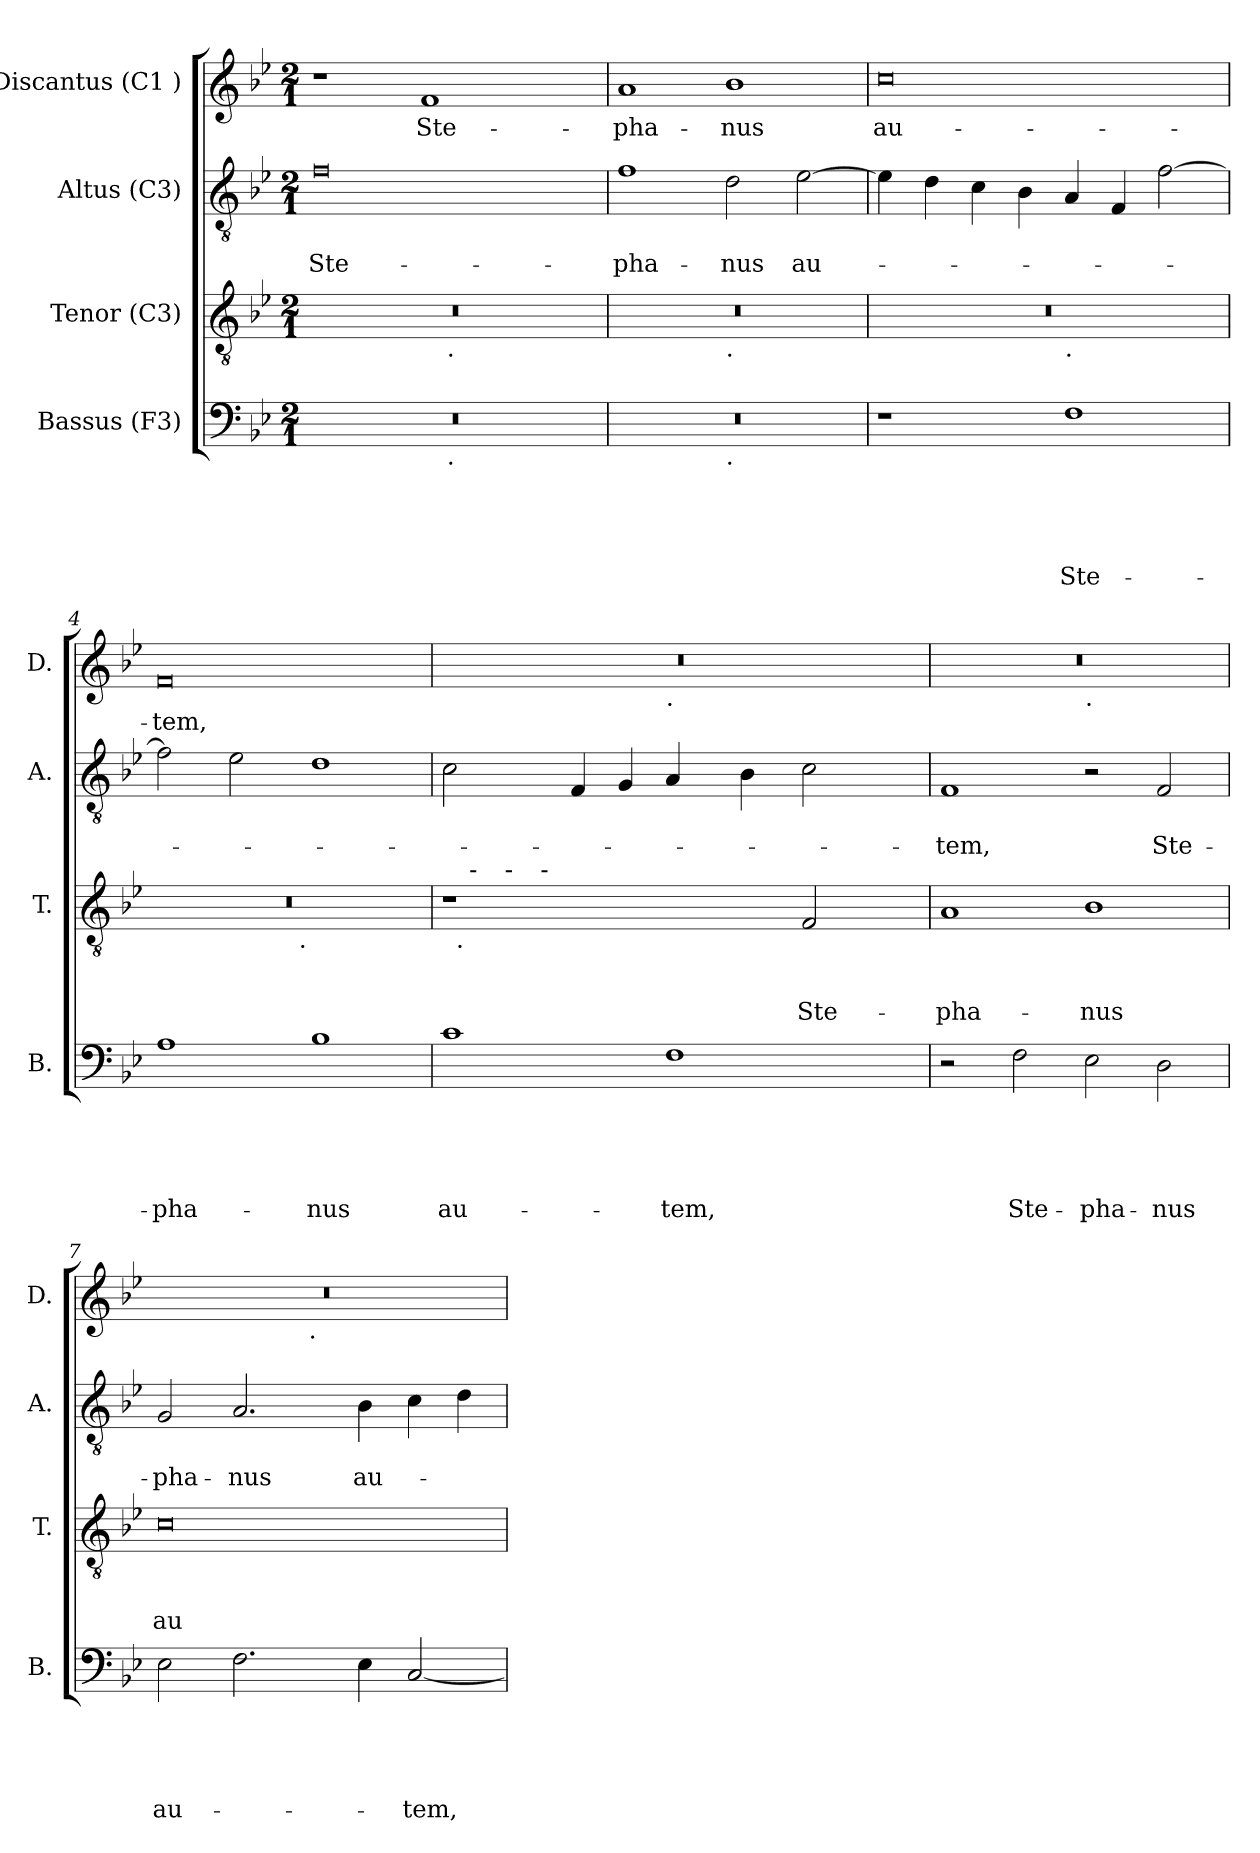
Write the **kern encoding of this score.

**kern	**text	**text	**text	**text	**text	**kern	**text	**text	**text	**kern	**text	**text	**kern	**text
*part4	*part4	*part4	*part4	*part4	*part4	*part3	*part3	*part3	*part3	*part2	*part2	*part2	*part1	*part1
*staff4	*staff4	*staff4	*staff4	*staff4	*staff4	*staff3	*staff3	*staff3	*staff3	*staff2	*staff2	*staff2	*staff1	*staff1
*I"Bassus (F3)	*	*	*	*	*	*I"Tenor (C3)	*	*	*	*I"Altus (C3)	*	*	*I"Discantus (C1 )	*
*I'B.	*	*	*	*	*	*I'T.	*	*	*	*I'A.	*	*	*I'D.	*
*clefF4	*	*	*	*	*	*clefGv2	*	*	*	*clefGv2	*	*	*clefG2	*
*k[b-e-]	*	*	*	*	*	*k[b-e-]	*	*	*	*k[b-e-]	*	*	*k[b-e-]	*
*B-:	*	*	*	*	*	*B-:	*	*	*	*B-:	*	*	*B-:	*
*M2/1	*	*	*	*	*	*M2/1	*	*	*	*M2/1	*	*	*M2/1	*
=1	=1	=1	=1	=1	=1	=1	=1	=1	=1	=1	=1	=1	=1	=1
!	!	!	!	!	!	!	!	!	!	!	!	!LO:LY:b:rj	!	!
*^	*	*	*	*	*	*^	*	*	*	*	*	*	*	*
0r	1ryy	.	.	.	.	.	0r	1ryy	.	.	.	0f	.	Ste-	1r	.
!	!	!	!	!	!	!	!	!	!	!	!	!	!	!	!	!LO:LY:b
.	16.ryy	.	.	.	.	.	.	16.ryy	.	.	.	.	.	.	1f	Ste-
!	!	!	!	!	!	!	!	!LO:TX:b:t=.	!	!	!	!	!	!	!	!
!	!LO:TX:b:t=.	!	!	!	!	!	!	!	!	!	!	!	!	!	!	!
.	2ryy	.	.	.	.	.	.	2ryy	.	.	.	.	.	.	.	.
.	4ryy	.	.	.	.	.	.	4ryy	.	.	.	.	.	.	.	.
.	8ryy	.	.	.	.	.	.	8ryy	.	.	.	.	.	.	.	.
.	32ryy	.	.	.	.	.	.	32ryy	.	.	.	.	.	.	.	.
=2	=2	=2	=2	=2	=2	=2	=2	=2	=2	=2	=2	=2	=2	=2	=2	=2
!	!	!	!	!	!	!	!	!	!	!	!	!	!	!LO:LY:b	!	!LO:LY:b
0r	1ryy	.	.	.	.	.	0r	1ryy	.	.	.	1f	.	-pha-	1a	-pha-
!	!	!	!	!	!	!	!	!LO:TX:b:t=.	!	!	!	!	!	!	!	!
!	!LO:TX:b:t=.	!	!	!	!	!	!	!	!	!	!	!	!	!	!	!
!	!	!	!	!	!	!	!	!	!	!	!	!	!	!LO:LY:b	!	!LO:LY:b
.	1ryy	.	.	.	.	.	.	1ryy	.	.	.	2d\	.	-nus	1b-	-nus
!	!	!	!	!	!	!	!	!	!	!	!	!	!	!LO:LY:b	!	!
.	.	.	.	.	.	.	.	.	.	.	.	[>2e-\	.	au-	.	.
=3	=3	=3	=3	=3	=3	=3	=3	=3	=3	=3	=3	=3	=3	=3	=3	=3
!	!	!	!	!	!	!	!	!	!	!	!	!	!	!	!	!LO:LY:b:rj
*v	*v	*	*	*	*	*	*	*	*	*	*	*	*	*	*	*
1r	.	.	.	.	.	0r	1ryy	.	.	.	4e-\]	.	.	0cc	au-
.	.	.	.	.	.	.	.	.	.	.	4d\	.	.	.	.
.	.	.	.	.	.	.	.	.	.	.	4c\	.	.	.	.
.	.	.	.	.	.	.	.	.	.	.	4B-\	.	.	.	.
!	!	!	!	!	!	!	!LO:TX:b:t=.	!	!	!	!	!	!	!	!
!	!	!	!	!	!LO:LY:b	!	!	!	!	!	!	!	!	!	!
1F	.	.	.	.	Ste-	.	1ryy	.	.	.	4A/	.	.	.	.
.	.	.	.	.	.	.	.	.	.	.	4F/	.	.	.	.
.	.	.	.	.	.	.	.	.	.	.	[>2f\	.	.	.	.
=4	=4	=4	=4	=4	=4	=4	=4	=4	=4	=4	=4	=4	=4	=4	=4
!	!	!	!	!	!LO:LY:b	!	!	!	!	!	!	!	!	!	!LO:LY:b
1A	.	.	.	.	-pha-	0r	2ryy	.	.	.	2f\]	.	.	0f	-tem,
.	.	.	.	.	.	.	4...ryy	.	.	.	2e-\	.	.	.	.
!	!	!	!	!	!	!	!LO:TX:b:t=.	!	!	!	!	!	!	!	!
.	.	.	.	.	.	.	1ryy	.	.	.	.	.	.	.	.
!	!	!	!	!	!LO:LY:b	!	!	!	!	!	!	!	!	!	!
1B-	.	.	.	.	-nus	.	.	.	.	.	1d	.	.	.	.
.	.	.	.	.	.	.	32ryy	.	.	.	.	.	.	.	.
!!LO:LB:g=z
=5	=5	=5	=5	=5	=5	=5	=5	=5	=5	=5	=5	=5	=5	=5	=5
!	!	!	!	!	!LO:LY:b	!	!	!	!	!	!	!	!	!	!
*	*	*	*	*	*	*^	*^	*	*	*	*	*	*	*^	*
*	*	*	*	*	*	*	*	*^	*	*	*	*	*	*	*	*	*	*
1c	.	.	.	.	au-	1r	32ryy	16ryy	8..ryy	4.ryy	.	.	.	2c\	.	.	0r	1ryy	.
!	!	!	!	!	!	!	!LO:TX:b:t=.	!	!	!	!	!	!	!	!	!	!	!	!
.	.	.	.	.	.	.	1ryy	.	.	.	.	.	.	.	.	.	.	.	.
!	!	!	!	!	!	!	!	!LO:TX:a:t=-	!	!	!	!	!	!	!	!	!	!	!
.	.	.	.	.	.	.	.	1ryy	.	.	.	.	.	.	.	.	.	.	.
!	!	!	!	!	!	!	!	!	!LO:TX:a:t=-	!	!	!	!	!	!	!	!	!	!
.	.	.	.	.	.	.	.	.	1ryy	.	.	.	.	.	.	.	.	.	.
!	!	!	!	!	!	!	!	!	!	!LO:TX:a:t=-	!	!	!	!	!	!	!	!	!
.	.	.	.	.	.	.	.	.	.	1ryy	.	.	.	.	.	.	.	.	.
.	.	.	.	.	.	.	.	.	.	.	.	.	.	4F/	.	.	.	.	.
.	.	.	.	.	.	.	.	.	.	.	.	.	.	4G/	.	.	.	.	.
!	!	!	!	!	!	!	!	!	!	!	!	!	!	!	!	!	!	!LO:TX:b:t=.	!
!	!	!	!	!	!LO:LY:b	!	!	!	!	!	!	!	!	!	!	!	!	!	!
1F	.	.	.	.	-tem,	2ryy	.	.	.	.	.	.	.	4A/	.	.	.	1ryy	.
.	.	.	.	.	.	.	2ryy	.	.	.	.	.	.	.	.	.	.	.	.
.	.	.	.	.	.	.	.	2...ryy	.	.	.	.	.	.	.	.	.	.	.
.	.	.	.	.	.	.	.	.	2ryy	.	.	.	.	.	.	.	.	.	.
.	.	.	.	.	.	.	.	.	.	.	.	.	.	4B-\	.	.	.	.	.
.	.	.	.	.	.	.	.	.	.	2ryy	.	.	.	.	.	.	.	.	.
!	!	!	!	!	!	!	!	!	!	!	!	!	!LO:LY:b	!	!	!	!	!	!
.	.	.	.	.	.	2F/	.	.	.	.	.	.	Ste-	2c\	.	.	.	.	.
.	.	.	.	.	.	.	4...ryy	.	.	.	.	.	.	.	.	.	.	.	.
.	.	.	.	.	.	.	.	.	4ryy	.	.	.	.	.	.	.	.	.	.
.	.	.	.	.	.	.	.	.	.	8ryy	.	.	.	.	.	.	.	.	.
.	.	.	.	.	.	.	.	.	32ryy	.	.	.	.	.	.	.	.	.	.
=6	=6	=6	=6	=6	=6	=6	=6	=6	=6	=6	=6	=6	=6	=6	=6	=6	=6	=6	=6
!	!	!	!	!	!	!	!	!	!	!	!	!	!LO:LY:b	!	!	!LO:LY:b	!	!	!
*	*	*	*	*	*	*v	*v	*v	*v	*v	*	*	*	*	*	*	*	*	*
2r	.	.	.	.	.	1A	.	.	-pha-	1F	.	-tem,	0r	1ryy	.
!	!	!	!	!	!LO:LY:b	!	!	!	!	!	!	!	!	!	!
2F\	.	.	.	.	Ste-	.	.	.	.	.	.	.	.	.	.
!	!	!	!	!	!	!	!	!	!	!	!	!	!	!LO:TX:b:t=.	!
!	!	!	!	!	!LO:LY:b	!	!	!	!LO:LY:b	!	!	!	!	!	!
2E-\	.	.	.	.	-pha-	1B-	.	.	-nus	2r	.	.	.	1ryy	.
!	!	!	!	!	!LO:LY:b	!	!	!	!	!	!	!LO:LY:b	!	!	!
2D\	.	.	.	.	-nus	.	.	.	.	2F/	.	Ste-	.	.	.
=7	=7	=7	=7	=7	=7	=7	=7	=7	=7	=7	=7	=7	=7	=7	=7
!	!	!	!	!	!LO:LY:b	!	!	!	!LO:LY:b	!	!	!LO:LY:b	!	!	!
2E-\	.	.	.	.	au-	0c	.	.	au-	2G/	.	-pha-	0r	1ryy	.
!	!	!	!	!	!	!	!	!	!	!	!	!LO:LY:b	!	!	!
2.F\	.	.	.	.	.	.	.	.	.	2.A/	.	-nus	.	.	.
!	!	!	!	!	!	!	!	!	!	!	!	!	!	!LO:TX:b:t=.	!
.	.	.	.	.	.	.	.	.	.	.	.	.	.	1ryy	.
!	!	!	!	!	!	!	!	!	!	!	!	!LO:LY:b	!	!	!
4E-\	.	.	.	.	.	.	.	.	.	4B-\	.	au-	.	.	.
!	!	!	!	!	!LO:LY:b	!	!	!	!	!	!	!	!	!	!
[<2C/	.	.	.	.	-tem,	.	.	.	.	4c\	.	.	.	.	.
.	.	.	.	.	.	.	.	.	.	4d\	.	.	.	.	.
*	*	*	*	*	*	*	*	*	*	*	*	*	*v	*v	*
=	=	=	=	=	=	=	=	=	=	=	=	=	=	=
*-	*-	*-	*-	*-	*-	*-	*-	*-	*-	*-	*-	*-	*-	*-
